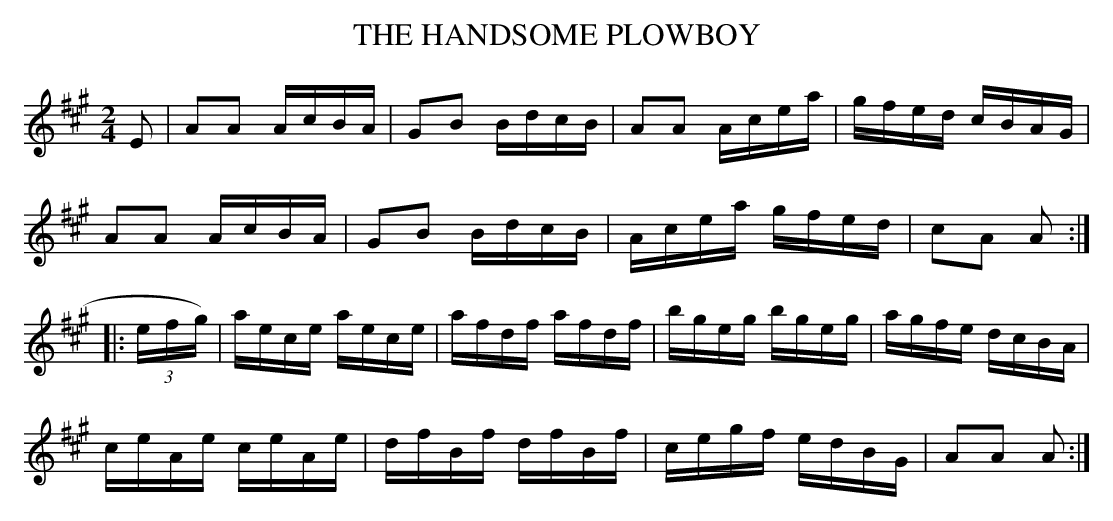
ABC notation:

X:1
T: THE HANDSOME PLOWBOY
M: 2/4
L: 1/16
K: A
E2|A2A2 AcBA|G2B2 BdcB|A2A2 Acea|gfed cBAG|
A2A2 AcBA|G2B2 BdcB|Acea gfed|c2A2 A2:|
|:(3e-f-g)|aece aece|afdf afdf|bgeg bgeg|agfe dcBA|
ceAe ceAe|dfBf dfBf|cegf edBG|A2A2 A2:|
